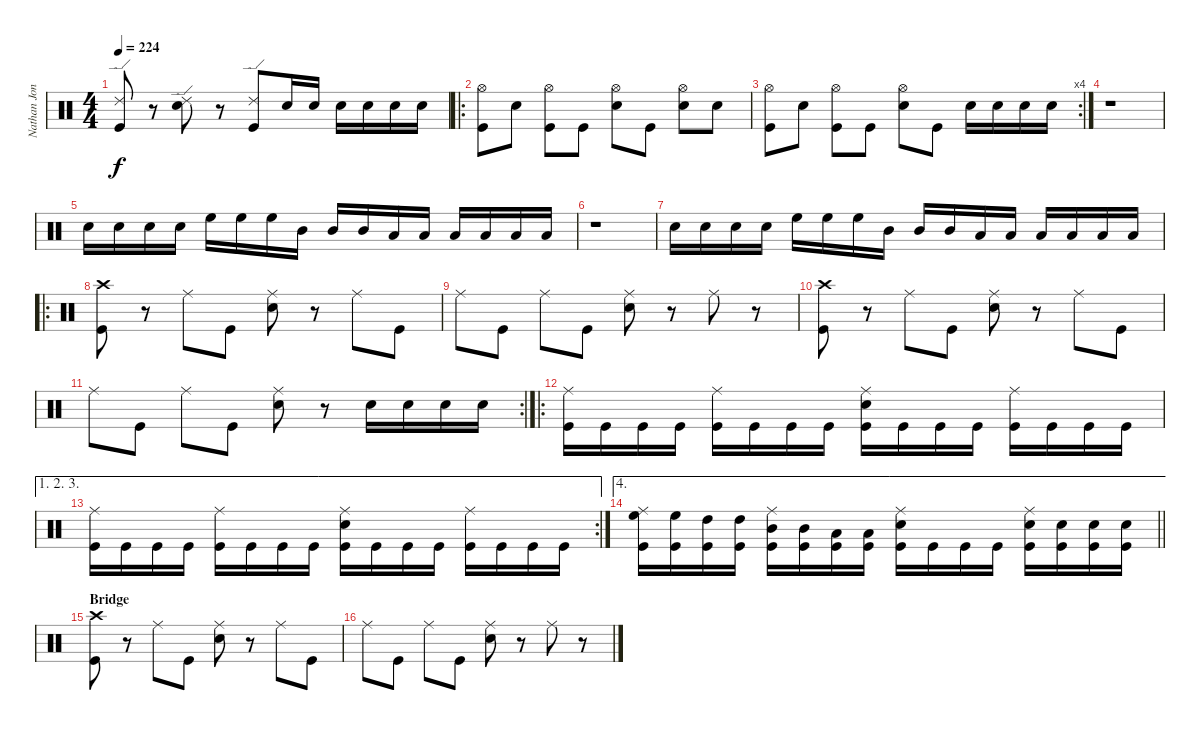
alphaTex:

\track ("Nathan Jonas Jordison" "Nathan Jon") {instrument percussion}
\staff {score}
\articulation defaults
\ts (4 4)
\tempo 224
\clef neutral
\ks c
("Ride (edge) 2" "Kick (hit)").8{dy f} r.8 ("Ride (edge) 2" "Snare (hit) 2").8 r.8 ("Ride (edge) 2" "Kick (hit)").8 "Snare (hit) 2".16 "Snare (hit) 2".16 "Snare (hit) 2".16 "Snare (hit) 2".16 "Snare (hit) 2".16 "Snare (hit) 2".16 |
\ro
("Hi-Hat (open)" "Kick (hit)").8 "Snare (hit) 2".8 ("Hi-Hat (open)" "Kick (hit)").8 "Kick (hit)".8 ("Hi-Hat (open)" "Snare (hit) 2").8 "Kick (hit)".8 ("Hi-Hat (open)" "Snare (hit) 2").8 "Snare (hit) 2".8 |
\rc 4
("Hi-Hat (open)" "Kick (hit)").8 "Snare (hit) 2".8 ("Hi-Hat (open)" "Kick (hit)").8 "Kick (hit)".8 ("Hi-Hat (open)" "Snare (hit) 2").8 "Kick (hit)".8 "Snare (hit) 2".16 "Snare (hit) 2".16 "Snare (hit) 2".16 "Snare (hit) 2".16 |
r.1 |
"Snare (hit) 2".16 "Snare (hit) 2".16 "Snare (hit) 2".16 "Snare (hit) 2".16 "High Floor Tom (hit)".16 "High Floor Tom (hit)".16 "High Floor Tom (hit)".16 "Mid Tom (hit)".16 "Mid Tom (hit)".16 "Mid Tom (hit)".16 "Low Tom (hit)".16 "Low Tom (hit)".16 "Low Tom (hit)".16 "Low Floor Tom (hit)".16 "Low Floor Tom (hit)".16 "Low Floor Tom (hit)".16 |
r.1 |
"Snare (hit) 2".16 "Snare (hit) 2".16 "Snare (hit) 2".16 "Snare (hit) 2".16 "High Floor Tom (hit)".16 "High Floor Tom (hit)".16 "High Floor Tom (hit)".16 "Mid Tom (hit)".16 "Mid Tom (hit)".16 "Mid Tom (hit)".16 "Low Tom (hit)".16 "Low Tom (hit)".16 "Low Tom (hit)".16 "Low Floor Tom (hit)".16 "Low Floor Tom (hit)".16 "Low Floor Tom (hit)".16 |
\ro
("Crash high (hit)" "Kick (hit)").8 r.8 "Ride (middle)".8 "Kick (hit)".8 ("Ride (middle)" "Snare (hit) 2").8 r.8 "Ride (middle)".8 "Kick (hit)".8 |
"Ride (middle)".8 "Kick (hit)".8 "Ride (middle)".8 "Kick (hit)".8 ("Ride (middle)" "Snare (hit) 2").8 r.8 "Ride (middle)".8 r.8 |
("Crash high (hit)" "Kick (hit)").8 r.8 "Ride (middle)".8 "Kick (hit)".8 ("Ride (middle)" "Snare (hit) 2").8 r.8 "Ride (middle)".8 "Kick (hit)".8 |
\rc 2 "Ride (middle)".8 "Kick (hit)".8 "Ride (middle)".8 "Kick (hit)".8
("Ride (middle)" "Snare (hit) 2").8 r.8 "Snare (hit) 2".16 "Snare (hit) 2".16 "Snare (hit) 2".16 "Snare (hit) 2".16 |
\ro
("Ride (middle)" "Kick (hit)").16 "Kick (hit)".16 "Kick (hit)".16 "Kick (hit)".16 ("Ride (middle)" "Kick (hit)").16 "Kick (hit)".16 "Kick (hit)".16 "Kick (hit)".16 ("Ride (middle)" "Snare (hit) 2" "Kick (hit)").16 "Kick (hit)".16 "Kick (hit)".16 "Kick (hit)".16 ("Ride (middle)" "Kick (hit)").16 "Kick (hit)".16 "Kick (hit)".16 "Kick (hit)".16 |
\ae (1 2 3)
\rc 2
("Ride (middle)" "Kick (hit)").16 "Kick (hit)".16 "Kick (hit)".16 "Kick (hit)".16 ("Ride (middle)" "Kick (hit)").16 "Kick (hit)".16 "Kick (hit)".16 "Kick (hit)".16 ("Ride (middle)" "Snare (hit) 2" "Kick (hit)").16 "Kick (hit)".16 "Kick (hit)".16 "Kick (hit)".16 ("Ride (middle)" "Kick (hit)").16 "Kick (hit)".16 "Kick (hit)".16 "Kick (hit)".16 |
\ae 4
\barLineRight lightlight
("Ride (middle)" "High Floor Tom (hit)" "Kick (hit)").16 ("High Floor Tom (hit)" "Kick (hit)").16 ("High Tom (hit)" "Kick (hit)").16 ("High Tom (hit)" "Kick (hit)").16 ("Ride (middle)" "Mid Tom (hit)" "Kick (hit)").16 ("Mid Tom (hit)" "Kick (hit)").16 ("Low Tom (hit)" "Kick (hit)").16 ("Low Tom (hit)" "Kick (hit)").16 ("Ride (middle)" "Snare (hit) 2" "Kick (hit)").16 "Kick (hit)".16 "Kick (hit)".16 "Kick (hit)".16 ("Ride (middle)" "Snare (hit) 2" "Kick (hit)").16 ("Snare (hit) 2" "Kick (hit)").16 ("Snare (hit) 2" "Kick (hit)").16 ("Snare (hit) 2" "Kick (hit)").16 |
\section ("" "Bridge")
("Crash high (hit)" "Kick (hit)").8 r.8 "Ride (middle)".8 "Kick (hit)".8 ("Ride (middle)" "Snare (hit) 2").8 r.8 "Ride (middle)".8 "Kick (hit)".8 |
"Ride (middle)".8 "Kick (hit)".8 "Ride (middle)".8 "Kick (hit)".8 ("Ride (middle)" "Snare (hit) 2").8 r.8 "Ride (middle)".8 r.8
